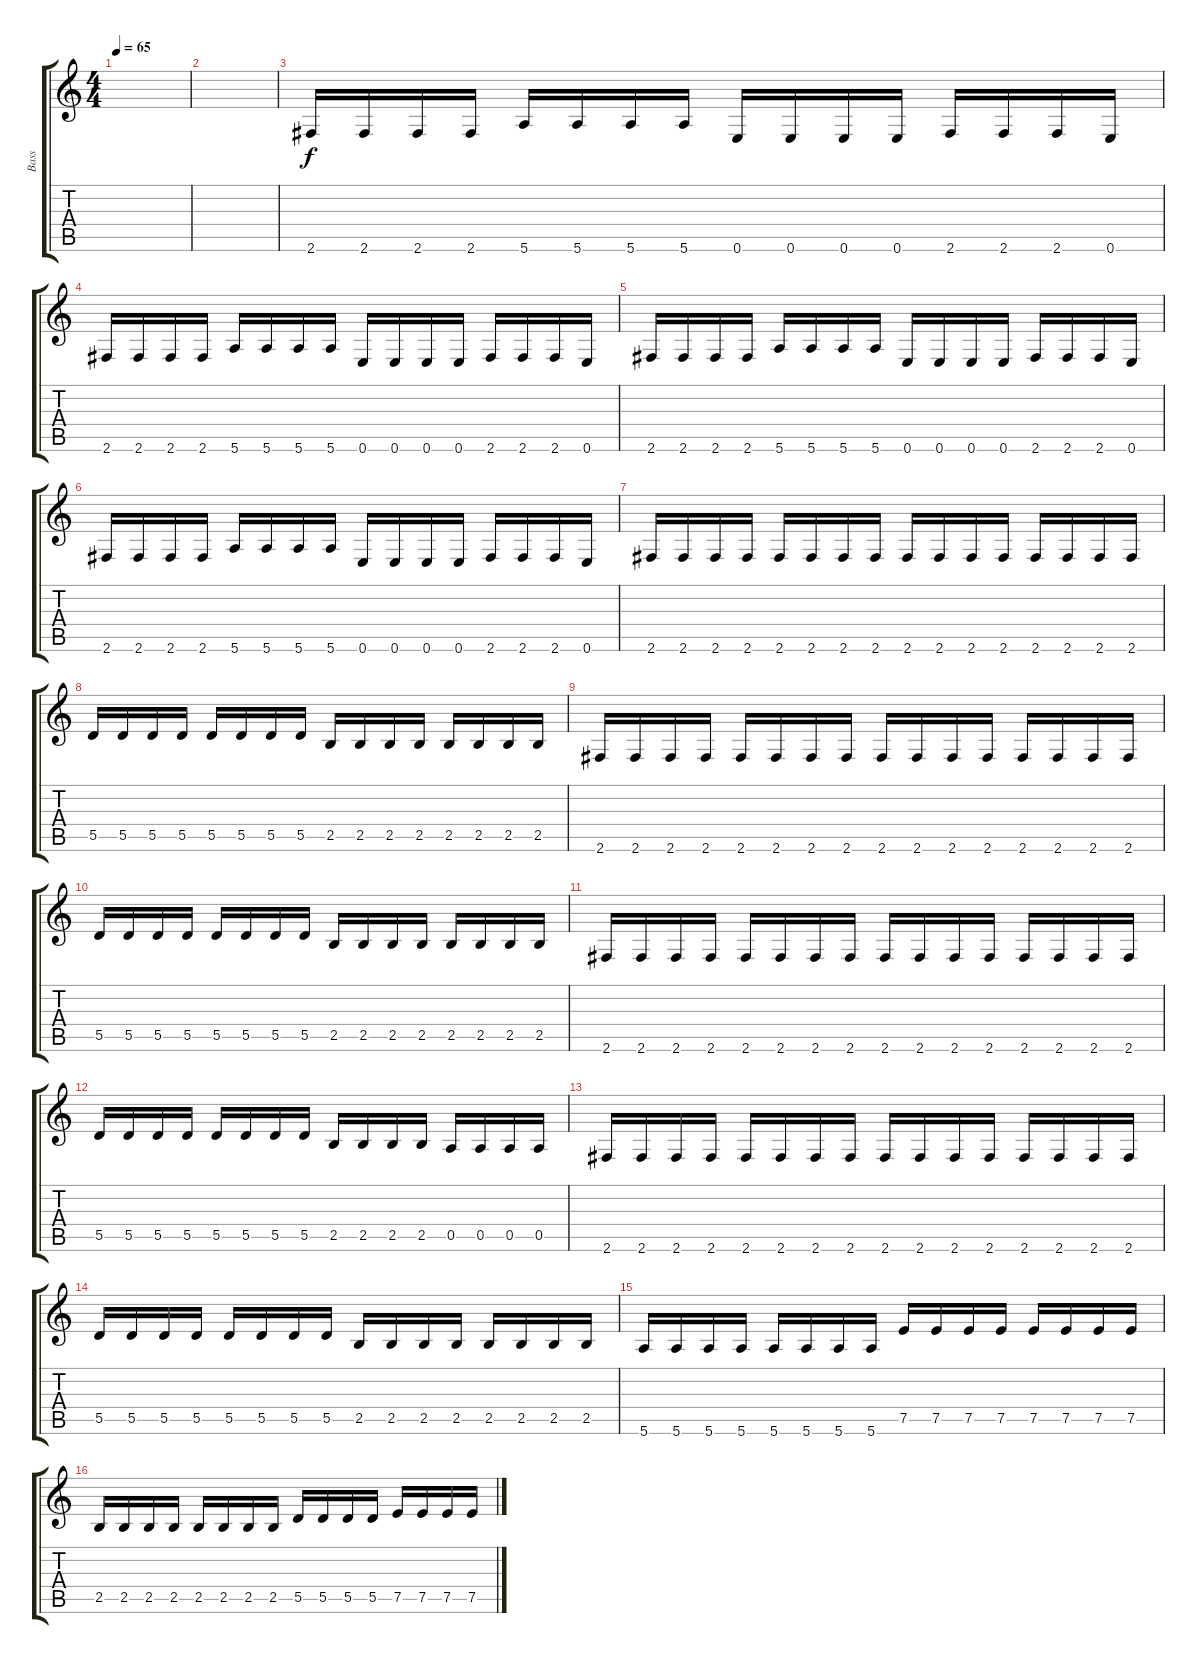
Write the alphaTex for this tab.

\track ("Bass" "Bass") {instrument electricbasspick}
\staff {score tabs}
\tuning (E4 B3 G3 D3 A2 E2) {hide}
\ts (4 4)
\tempo 65
\clef g2
\ks c
|
|
2.6.16 2.6.16 2.6.16 2.6.16 5.6.16 5.6.16 5.6.16 5.6.16 0.6.16 0.6.16 0.6.16 0.6.16 2.6.16 2.6.16 2.6.16 0.6.16 |
2.6.16 2.6.16 2.6.16 2.6.16 5.6.16 5.6.16 5.6.16 5.6.16 0.6.16 0.6.16 0.6.16 0.6.16 2.6.16 2.6.16 2.6.16 0.6.16 |
2.6.16 2.6.16 2.6.16 2.6.16 5.6.16 5.6.16 5.6.16 5.6.16 0.6.16 0.6.16 0.6.16 0.6.16 2.6.16 2.6.16 2.6.16 0.6.16 |
2.6.16 2.6.16 2.6.16 2.6.16 5.6.16 5.6.16 5.6.16 5.6.16 0.6.16 0.6.16 0.6.16 0.6.16 2.6.16 2.6.16 2.6.16 0.6.16 |
2.6.16 2.6.16 2.6.16 2.6.16 2.6.16 2.6.16 2.6.16 2.6.16 2.6.16 2.6.16 2.6.16 2.6.16 2.6.16 2.6.16 2.6.16 2.6.16 |
5.5.16 5.5.16 5.5.16 5.5.16 5.5.16 5.5.16 5.5.16 5.5.16 2.5.16 2.5.16 2.5.16 2.5.16 2.5.16 2.5.16 2.5.16 2.5.16 |
2.6.16 2.6.16 2.6.16 2.6.16 2.6.16 2.6.16 2.6.16 2.6.16 2.6.16 2.6.16 2.6.16 2.6.16 2.6.16 2.6.16 2.6.16 2.6.16 |
5.5.16 5.5.16 5.5.16 5.5.16 5.5.16 5.5.16 5.5.16 5.5.16 2.5.16 2.5.16 2.5.16 2.5.16 2.5.16 2.5.16 2.5.16 2.5.16 |
2.6.16 2.6.16 2.6.16 2.6.16 2.6.16 2.6.16 2.6.16 2.6.16 2.6.16 2.6.16 2.6.16 2.6.16 2.6.16 2.6.16 2.6.16 2.6.16 |
5.5.16 5.5.16 5.5.16 5.5.16 5.5.16 5.5.16 5.5.16 5.5.16 2.5.16 2.5.16 2.5.16 2.5.16 0.5.16 0.5.16 0.5.16 0.5.16 |
2.6.16 2.6.16 2.6.16 2.6.16 2.6.16 2.6.16 2.6.16 2.6.16 2.6.16 2.6.16 2.6.16 2.6.16 2.6.16 2.6.16 2.6.16 2.6.16 |
5.5.16 5.5.16 5.5.16 5.5.16 5.5.16 5.5.16 5.5.16 5.5.16 2.5.16 2.5.16 2.5.16 2.5.16 2.5.16 2.5.16 2.5.16 2.5.16 |
5.6.16 5.6.16 5.6.16 5.6.16 5.6.16 5.6.16 5.6.16 5.6.16 7.5.16 7.5.16 7.5.16 7.5.16 7.5.16 7.5.16 7.5.16 7.5.16 |
2.5.16 2.5.16 2.5.16 2.5.16 2.5.16 2.5.16 2.5.16 2.5.16 5.5.16 5.5.16 5.5.16 5.5.16 7.5.16 7.5.16 7.5.16 7.5.16
